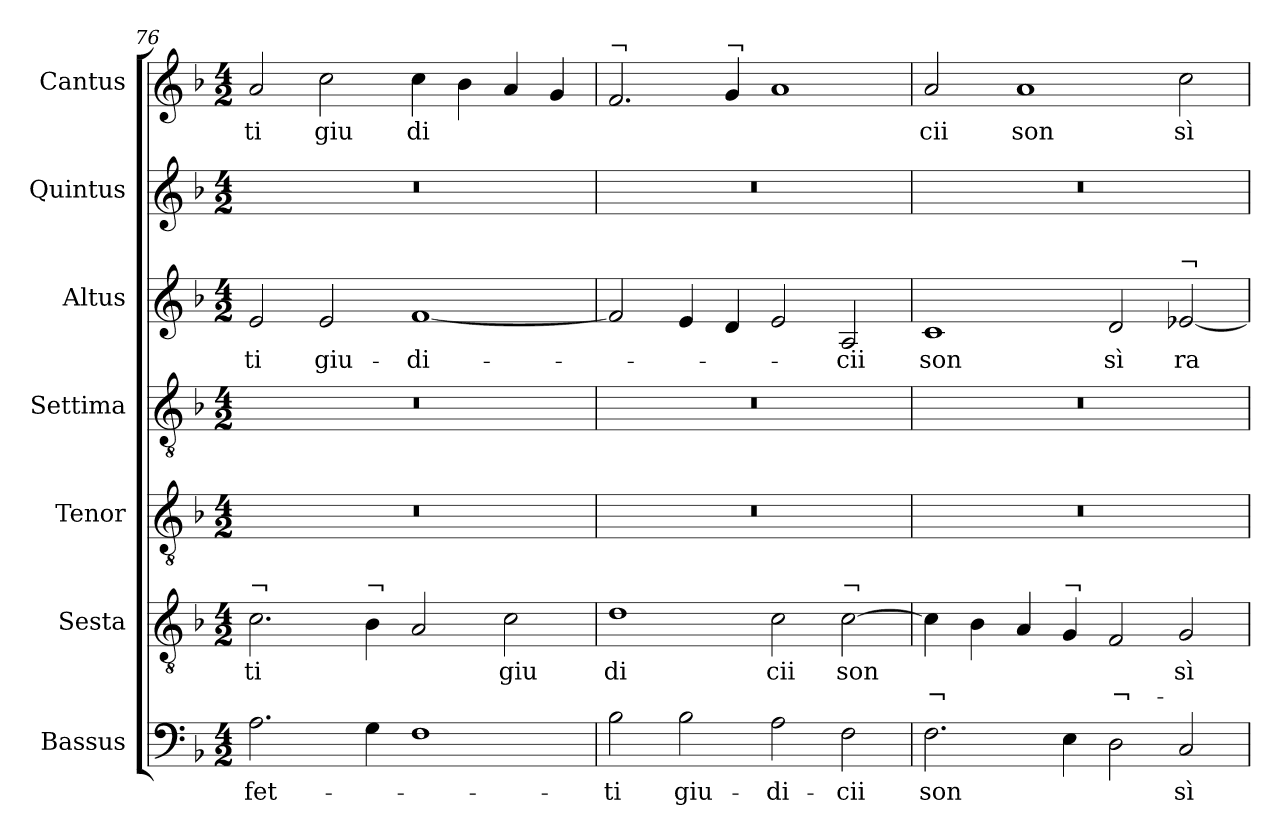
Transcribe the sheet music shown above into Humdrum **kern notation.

**kern	**text	**kern	**text	**text	**kern	**kern	**kern	**text	**kern	**kern	**text
*part7	*part7	*part6	*part6	*part6	*part5	*part4	*part3	*part3	*part2	*part1	*part1
*staff7	*staff7	*staff6	*staff6	*staff6	*staff5	*staff4	*staff3	*staff3	*staff2	*staff1	*staff1
*I"Bassus	*	*I"Sesta	*	*	*I"Tenor	*I"Settima	*I"Altus	*	*I"Quintus	*I"Cantus	*
*clefF4	*	*clefGv2	*	*	*clefGv2	*clefGv2	*clefG2	*	*clefG2	*clefG2	*
*k[b-]	*	*k[b-]	*	*	*k[b-]	*k[b-]	*k[b-]	*	*k[b-]	*k[b-]	*
*F:	*	*F:	*	*	*F:	*F:	*F:	*	*F:	*F:	*
*M4/2	*	*M4/2	*	*	*M4/2	*M4/2	*M4/2	*	*M4/2	*M4/2	*
=76	=76	=76	=76	=76	=76	=76	=76	=76	=76	=76	=76
!	!	!LO:TX:a:t=¬	!	!	!	!	!	!	!	!	!
!	!LO:LY:b	!	!LO:LY:b:cj	!	!	!	!	!LO:LY:b:cj	!	!	!LO:LY:b:cj
2.A\	-fet-	2.c\	ti	.	0r	0r	2e/	-ti	0r	2a/	ti
!	!	!	!	!	!	!	!	!LO:LY:b:cj	!	!	!LO:LY:b:cj
.	.	.	.	.	.	.	2e/	giu-	.	2cc\	giu
!	!	!LO:TX:a:t=¬	!	!	!	!	!	!	!	!	!
4G\	.	4B-\	.	.	.	.	.	.	.	.	.
!	!	!	!	!	!	!	!	!LO:LY:b:cj	!	!	!LO:LY:b:cj
1F	.	2A/	.	.	.	.	[<1f	-di-	.	4cc\	di
.	.	.	.	.	.	.	.	.	.	4b-\	.
!	!	!	!LO:LY:b:cj	!	!	!	!	!	!	!	!
.	.	2c\	giu	.	.	.	.	.	.	4a/	.
.	.	.	.	.	.	.	.	.	.	4g/	.
=77	=77	=77	=77	=77	=77	=77	=77	=77	=77	=77	=77
!	!	!	!	!	!	!	!	!	!	!LO:TX:a:t=¬	!
!	!LO:LY:b:cj	!	!LO:LY:b:cj	!	!	!	!	!	!	!	!
2B-\	-ti	1d	di	.	0r	0r	2f/]	.	0r	2.f/	.
!	!LO:LY:b:cj	!	!	!	!	!	!	!	!	!	!
2B-\	giu-	.	.	.	.	.	4e/	.	.	.	.
!	!	!	!	!	!	!	!	!	!	!LO:TX:a:t=¬	!
.	.	.	.	.	.	.	4d/	.	.	4g/	.
!	!LO:LY:b:cj	!	!LO:LY:b:cj	!	!	!	!	!	!	!	!
2A\	-di-	2c\	cii	.	.	.	2e/	.	.	1a	.
!	!	!LO:TX:a:t=¬	!	!	!	!	!	!	!	!	!
!	!LO:LY:b:cj	!	!LO:LY:b	!	!	!	!	!LO:LY:b:cj	!	!	!
2F\	-cii	[>2c\	son	.	.	.	2A/	-cii	.	.	.
=78	=78	=78	=78	=78	=78	=78	=78	=78	=78	=78	=78
!	!LO:LY:b	!	!	!LO:LY:b:cj	!	!	!	!LO:LY:b:cj	!	!	!LO:LY:b:cj
2.F\	son	4c\]	.	¬	0r	0r	1c	son	0r	2a/	cii
.	.	4B-\	.	.	.	.	.	.	.	.	.
!	!	!	!	!	!	!	!	!	!	!	!LO:LY:b:cj
.	.	4A/	.	.	.	.	.	.	.	1a	son
!	!	!LO:TX:a:t=¬	!	!	!	!	!	!	!	!	!
4E\	.	4G/	.	.	.	.	.	.	.	.	.
!	!	!	!	!LO:LY:b:rj	!	!	!	!LO:LY:b:cj	!	!	!
2D\	.	2F/	.	¬-	.	.	2d/	sì	.	.	.
!	!	!	!	!	!	!	!LO:TX:a:t=¬	!	!	!	!
!	!LO:LY:b:cj	!	!LO:LY:b:cj	!	!	!	!	!LO:LY:b:cj	!	!	!LO:LY:b:cj
2C/	sì	2G/	-sì	.	.	.	[<2e-X/	ra-	.	2cc\	sì
=	=	=	=	=	=	=	=	=	=	=	=
*-	*-	*-	*-	*-	*-	*-	*-	*-	*-	*-	*-
